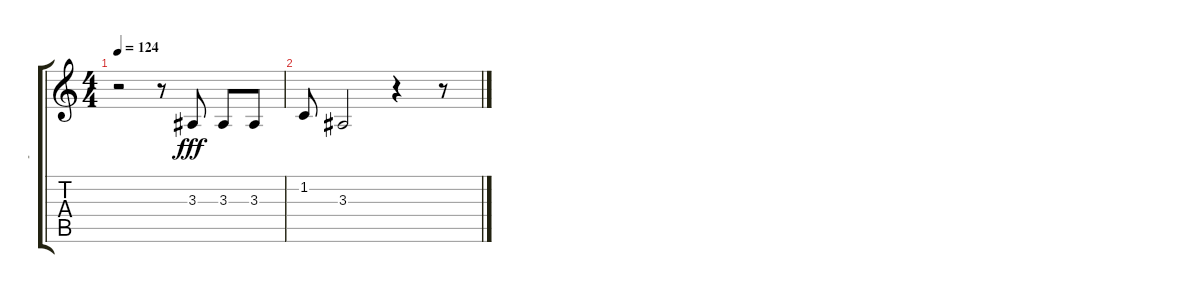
\track ("-" "-") {instrument fx4atmosphere}
\staff {score tabs}
\tuning (E4 B3 G3 D3 A2 E2) {hide}
\ts (4 4)
\tempo 124
\clef g2
\ks c
r.2{dy fff} r.8 3.3.8 3.3.8 3.3.8 |
1.2.8 3.3.2 r.4 r.8
